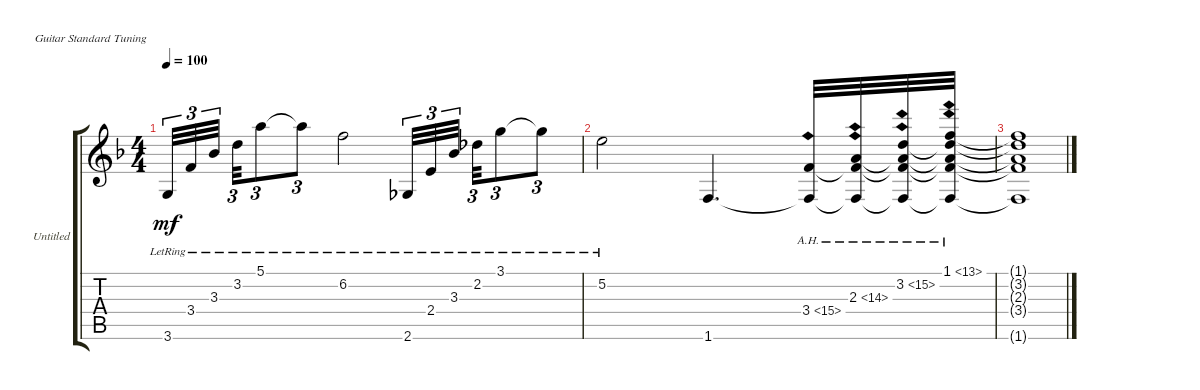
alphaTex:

\bracketExtendMode groupsimilarinstruments
\firstSystemTrackNameOrientation horizontal
\otherSystemsTrackNameOrientation horizontal
\track ("Untitled" "Untitled") {instrument acousticguitarsteel}
\staff {score tabs}
\tuning (E4 B3 G3 D3 A2 E2)
\ts (4 4)
\tempo 100
\clef g2
\ks f
3.6{lr}.32{tu (3 2) dy mf} 3.4{lr}.32{tu (3 2)} 3.3{lr}.32{tu (3 2)} 3.2{lr}.32{tu (3 2)} 5.1{lr}.8{tu (3 2)} 5.1{lr t}.8{tu (3 2)} 6.2{lr}.2 2.6{lr}.32{tu (3 2)} 2.4{lr}.32{tu (3 2)} 3.3{lr}.32{tu (3 2)} 2.2{lr}.32{tu (3 2)} 3.1{lr}.8{tu (3 2)} 3.1{lr t}.8{tu (3 2)} |
5.2{lr}.2 1.6.4{d} (3.4{ah 12} 1.6{t}).32 (2.3{ah 12} 3.4{ah 12 t} 1.6{t}).32 (3.2{ah 12} 2.3{ah 12 t} 3.4{t} 1.6{t}).32 (1.1{ah 12} 3.2{ah 12 t} 2.3{t} 3.4{t} 1.6{t}).32 |
(1.1{t} 3.2{t} 2.3{t} 3.4{t} 1.6{t}).1
